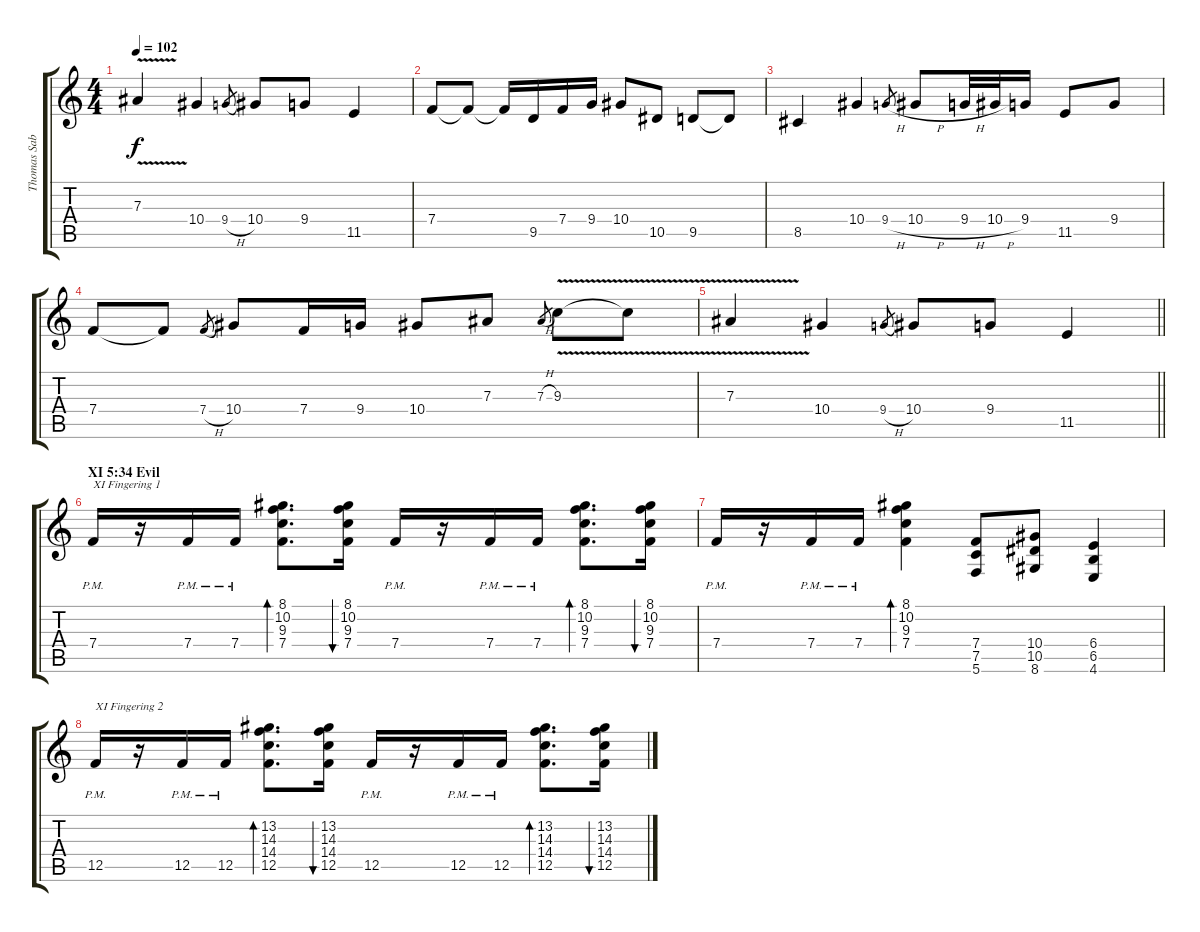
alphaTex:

\track ("Thomas Sabbathi (Guitar) C Tuning" "Thomas Sab") {instrument acousticguitarsteel}
\staff {score tabs}
\tuning (C4 G3 Eb3 Bb2 F2 C2) {hide}
\ts (4 4)
\tempo 102
\clef g2
\ks c
7.3{v}.4{dy f} 10.4.4 9.4{h}.8{gr} 10.4.8 9.4.8 11.5.4 |
7.4.8 7.4{t}.8 7.4{t}.16 9.5.16 7.4.16 9.4.16 10.4.8 10.5.8 9.5.8 9.5{t}.8 |
8.5.4 10.4.4 9.4{h}.8{gr} 10.4{h}.8 9.4{h}.32 10.4{h}.32 9.4.16 11.5.8 9.4.8 |
7.4.8 7.4{t}.8 7.4{h}.8{gr} 10.4.8 7.4.16 9.4.16 10.4.8 7.3.8 7.3{h}.8{gr} 9.3{v}.8 9.3{t}.8 |
\barLineRight lightlight
7.3{v}.4 10.4.4 9.4{h}.8{gr} 10.4.8 9.4.8 11.5.4 |
\section ("" "XI 5:34 Evil")
7.4{pm}.16{txt "XI Fingering 1" instrument overdrivenguitar} r.16 7.4{pm}.16 7.4{pm}.16 (8.1 10.2 9.3 7.4).8{d bd 60} (8.1 10.2 9.3 7.4).16{bu 60} 7.4{pm}.16 r.16 7.4{pm}.16 7.4{pm}.16 (8.1 10.2 9.3 7.4).8{d bd 60} (8.1 10.2 9.3 7.4).16{bu 60} |
7.4{pm}.16 r.16 7.4{pm}.16 7.4{pm}.16 (8.1 10.2 9.3 7.4).4{bd 60} (7.4 7.5 5.6).8 (10.4 10.5 8.6).8 (6.4 6.5 4.6).4 |
12.5{pm}.16{txt "XI Fingering 2"} r.16 12.5{pm}.16 12.5{pm}.16 (13.2 14.3 14.4 12.5).8{d bd 60} (13.2 14.3 14.4 12.5).16{bu 60} 12.5{pm}.16 r.16 12.5{pm}.16 12.5{pm}.16 (13.2 14.3 14.4 12.5).8{d bd 60} (13.2 14.3 14.4 12.5).16{bu 60}
